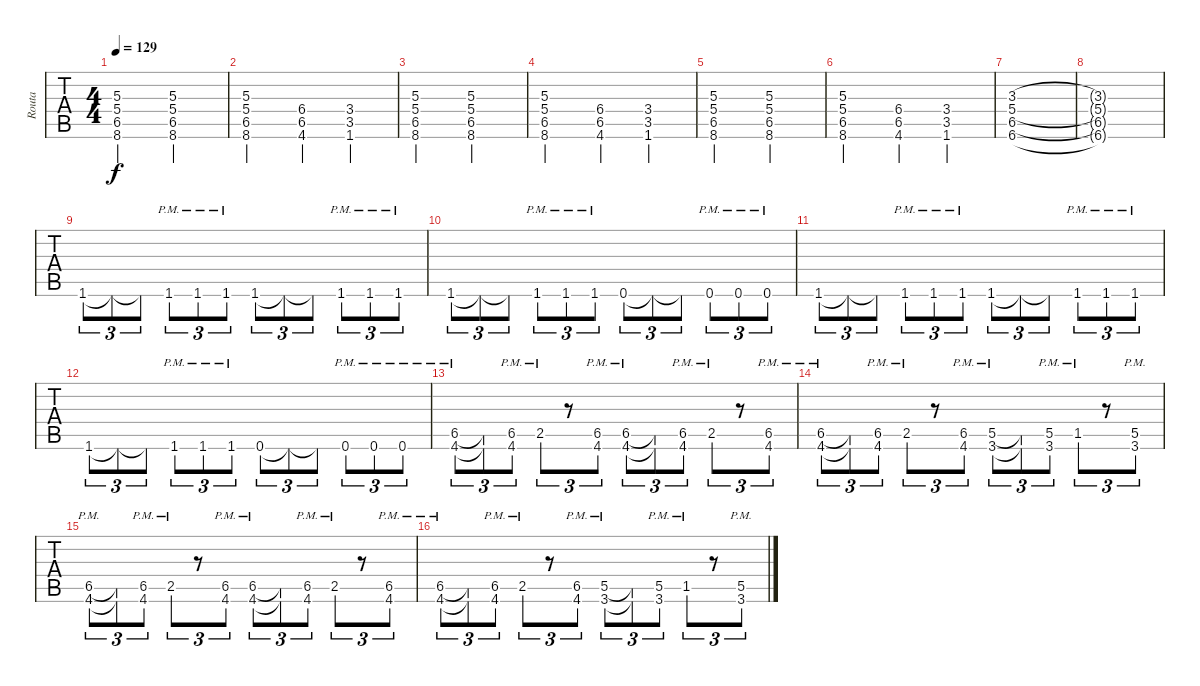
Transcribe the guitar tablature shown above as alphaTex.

\track ("Routa" "Routa") {instrument distortionguitar}
\staff {tabs}
\tuning (E4 B3 G3 D3 A2 E2) {hide}
\ts (4 4)
\tempo 129
\clef g2
\ks c
(5.3 5.4 6.5 8.6).2{dy f} (5.3 5.4 6.5 8.6).2 |
(5.3 5.4 6.5 8.6).2 (6.4 6.5 4.6).4 (3.4 3.5 1.6).4 |
(5.3 5.4 6.5 8.6).2 (5.3 5.4 6.5 8.6).2 |
(5.3 5.4 6.5 8.6).2 (6.4 6.5 4.6).4 (3.4 3.5 1.6).4 |
(5.3 5.4 6.5 8.6).2 (5.3 5.4 6.5 8.6).2 |
(5.3 5.4 6.5 8.6).2 (6.4 6.5 4.6).4 (3.4 3.5 1.6).4 |
(3.3 5.4 6.5 6.6).1 |
(3.3{t} 5.4{t} 6.5{t} 6.6{t}).1 |
1.6.8{tu (3 2)} 1.6{t}.8{tu (3 2)} 1.6{t}.8{tu (3 2)} 1.6{pm}.8{tu (3 2)} 1.6{pm}.8{tu (3 2)} 1.6{pm}.8{tu (3 2)} 1.6.8{tu (3 2)} 1.6{t}.8{tu (3 2)} 1.6{t}.8{tu (3 2)} 1.6{pm}.8{tu (3 2)} 1.6{pm}.8{tu (3 2)} 1.6{pm}.8{tu (3 2)} |
1.6.8{tu (3 2)} 1.6{t}.8{tu (3 2)} 1.6{t}.8{tu (3 2)} 1.6{pm}.8{tu (3 2)} 1.6{pm}.8{tu (3 2)} 1.6{pm}.8{tu (3 2)} 0.6.8{tu (3 2)} 0.6{t}.8{tu (3 2)} 0.6{t}.8{tu (3 2)} 0.6{pm}.8{tu (3 2)} 0.6{pm}.8{tu (3 2)} 0.6{pm}.8{tu (3 2)} |
1.6.8{tu (3 2)} 1.6{t}.8{tu (3 2)} 1.6{t}.8{tu (3 2)} 1.6{pm}.8{tu (3 2)} 1.6{pm}.8{tu (3 2)} 1.6{pm}.8{tu (3 2)} 1.6.8{tu (3 2)} 1.6{t}.8{tu (3 2)} 1.6{t}.8{tu (3 2)} 1.6{pm}.8{tu (3 2)} 1.6{pm}.8{tu (3 2)} 1.6{pm}.8{tu (3 2)} |
1.6.8{tu (3 2)} 1.6{t}.8{tu (3 2)} 1.6{t}.8{tu (3 2)} 1.6{pm}.8{tu (3 2)} 1.6{pm}.8{tu (3 2)} 1.6{pm}.8{tu (3 2)} 0.6.8{tu (3 2)} 0.6{t}.8{tu (3 2)} 0.6{t}.8{tu (3 2)} 0.6{pm}.8{tu (3 2)} 0.6{pm}.8{tu (3 2)} 0.6{pm}.8{tu (3 2)} |
(6.5{pm} 4.6{pm}).8{tu (3 2)} (6.5{t} 4.6{t}).8{tu (3 2)} (6.5{pm} 4.6{pm}).8{tu (3 2)} 2.5{pm}.8{tu (3 2)} r.8{tu (3 2)} (6.5{pm} 4.6{pm}).8{tu (3 2)} (6.5{pm} 4.6{pm}).8{tu (3 2)} (6.5{t} 4.6{t}).8{tu (3 2)} (6.5{pm} 4.6{pm}).8{tu (3 2)} 2.5{pm}.8{tu (3 2)} r.8{tu (3 2)} (6.5{pm} 4.6{pm}).8{tu (3 2)} |
(6.5{pm} 4.6{pm}).8{tu (3 2)} (6.5{t} 4.6{t}).8{tu (3 2)} (6.5{pm} 4.6{pm}).8{tu (3 2)} 2.5{pm}.8{tu (3 2)} r.8{tu (3 2)} (6.5{pm} 4.6{pm}).8{tu (3 2)} (5.5{pm} 3.6{pm}).8{tu (3 2)} (5.5{t} 3.6{t}).8{tu (3 2)} (5.5{pm} 3.6{pm}).8{tu (3 2)} 1.5{pm}.8{tu (3 2)} r.8{tu (3 2)} (5.5{pm} 3.6{pm}).8{tu (3 2)} |
(6.5{pm} 4.6{pm}).8{tu (3 2)} (6.5{t} 4.6{t}).8{tu (3 2)} (6.5{pm} 4.6{pm}).8{tu (3 2)} 2.5{pm}.8{tu (3 2)} r.8{tu (3 2)} (6.5{pm} 4.6{pm}).8{tu (3 2)} (6.5{pm} 4.6{pm}).8{tu (3 2)} (6.5{t} 4.6{t}).8{tu (3 2)} (6.5{pm} 4.6{pm}).8{tu (3 2)} 2.5{pm}.8{tu (3 2)} r.8{tu (3 2)} (6.5{pm} 4.6{pm}).8{tu (3 2)} |
(6.5{pm} 4.6{pm}).8{tu (3 2)} (6.5{t} 4.6{t}).8{tu (3 2)} (6.5{pm} 4.6{pm}).8{tu (3 2)} 2.5{pm}.8{tu (3 2)} r.8{tu (3 2)} (6.5{pm} 4.6{pm}).8{tu (3 2)} (5.5{pm} 3.6{pm}).8{tu (3 2)} (5.5{t} 3.6{t}).8{tu (3 2)} (5.5{pm} 3.6{pm}).8{tu (3 2)} 1.5{pm}.8{tu (3 2)} r.8{tu (3 2)} (5.5{pm} 3.6{pm}).8{tu (3 2)}
